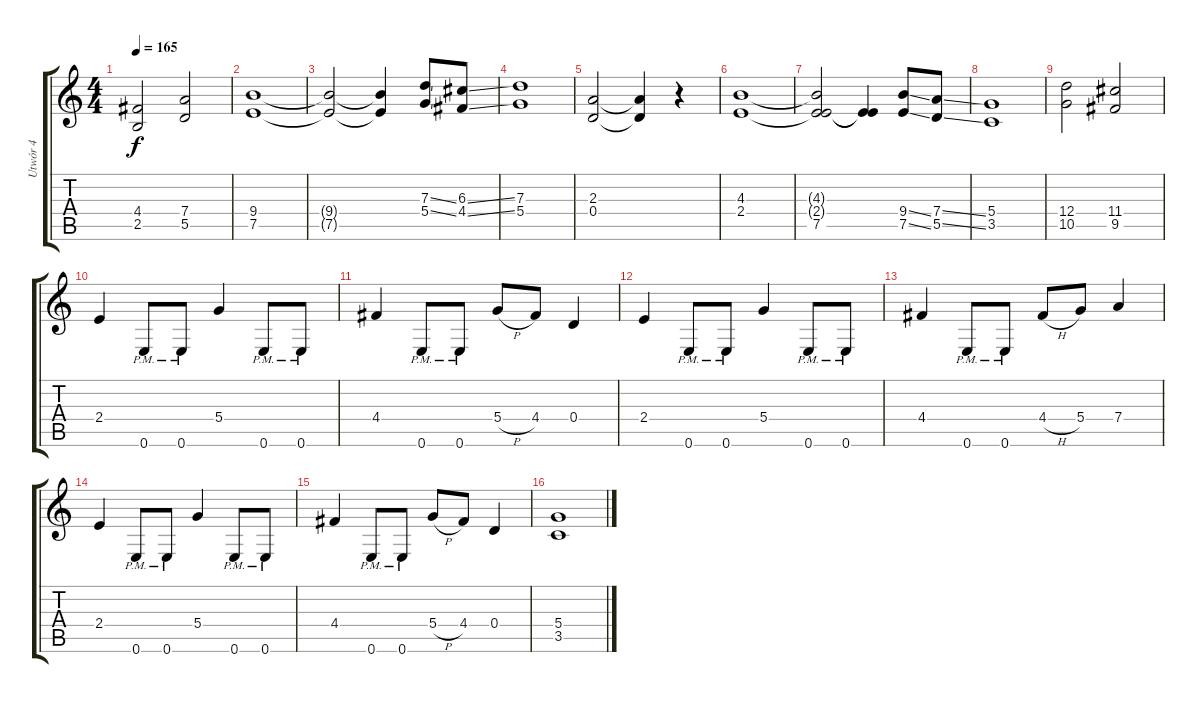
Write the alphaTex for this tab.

\track ("Utwór 4" "Utwór 4") {instrument distortionguitar}
\staff {score tabs}
\tuning (E4 B3 G3 D3 A2 E2) {hide}
\ts (4 4)
\tempo 165
\clef g2
\ks c
(4.4 2.5).2{dy f} (7.4 5.5).2 |
(9.4 7.5).1 |
(9.4{t} 7.5{t}).2 (9.4{t} 7.5{t}).4 (7.3{ss} 5.4{ss}).8 (6.3{ss} 4.4{ss}).8 |
(7.3 5.4).1 |
(2.3 0.4).2 (2.3{t} 0.4{t}).4 r.4 |
(4.3 2.4).1 |
(4.3{t} 2.4{t} 7.5).2 (2.4{t} 7.5{t}).4 (9.4{ss} 7.5{ss}).8 (7.4{ss} 5.5{ss}).8 |
(5.4 3.5).1 |
(12.4 10.5).2 (11.4 9.5).2 |
2.4.4 0.6{pm}.8 0.6{pm}.8 5.4.4 0.6{pm}.8 0.6{pm}.8 |
4.4.4 0.6{pm}.8 0.6{pm}.8 5.4{h}.8 4.4.8 0.4.4 |
2.4.4 0.6{pm}.8 0.6{pm}.8 5.4.4 0.6{pm}.8 0.6{pm}.8 |
4.4.4 0.6{pm}.8 0.6{pm}.8 4.4{h}.8 5.4.8 7.4.4 |
2.4.4 0.6{pm}.8 0.6{pm}.8 5.4.4 0.6{pm}.8 0.6{pm}.8 |
4.4.4 0.6{pm}.8 0.6{pm}.8 5.4{h}.8 4.4.8 0.4.4 |
(5.4 3.5).1
